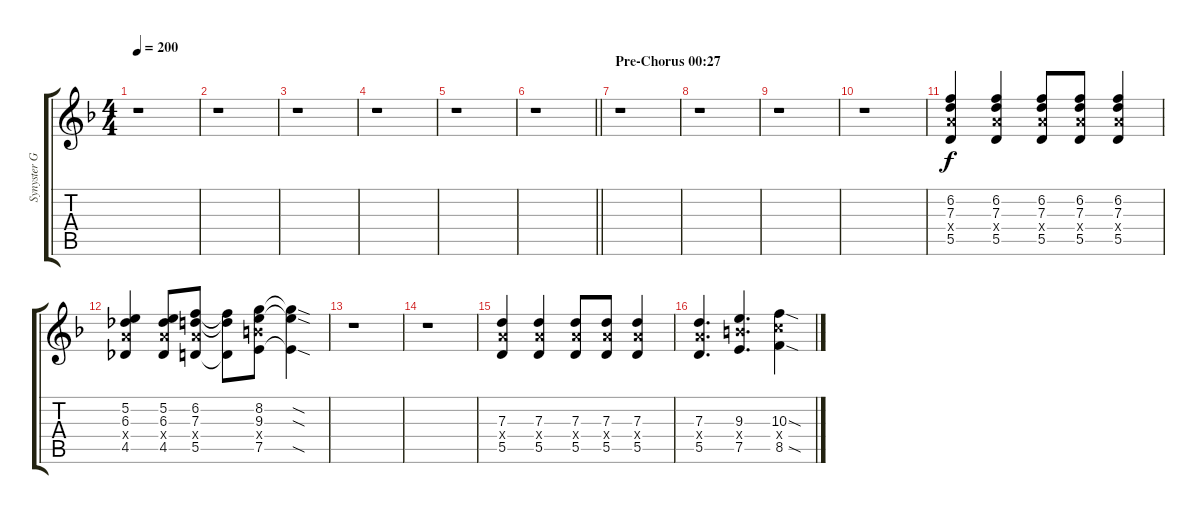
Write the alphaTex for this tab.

\track ("Synyster Gates (Lead)" "Synyster G") {instrument overdrivenguitar}
\staff {score tabs}
\tuning (E4 B3 G3 D3 A2 D2) {hide}
\ts (4 4)
\tempo 200
\clef g2
\ks f
r.1{dy f} |
r.1 |
r.1 |
r.1 |
r.1 |
\barLineRight lightlight
r.1 |
\section ("" "Pre-Chorus 00:27")
r.1 |
r.1 |
r.1 |
r.1 |
(6.2 7.3 7.4{x} 5.5).4 (6.2 7.3 7.4{x} 5.5).4 (6.2 7.3 7.4{x} 5.5).8 (6.2 7.3 7.4{x} 5.5).8 (6.2 7.3 7.4{x} 5.5).4 |
(5.2 6.3 7.4{x} 4.5).4 (5.2 6.3 7.4{x} 4.5).8 (6.2 7.3 7.4{x} 5.5).8 (6.2{t} 7.3{t} 5.5{t}).8 (8.2 9.3 9.4{x} 7.5).8 (8.2{sod t} 9.3{sod t} 7.5{sod t}).4 |
r.1 |
r.1 |
(7.3 7.4{x} 5.5).4 (7.3 7.4{x} 5.5).4 (7.3 7.4{x} 5.5).8 (7.3 7.4{x} 5.5).8 (7.3 7.4{x} 5.5).4 |
(7.3 7.4{x} 5.5).4{d} (9.3 9.4{x} 7.5).4{d} (10.3{sod} 10.4{x} 8.5{sod}).4
